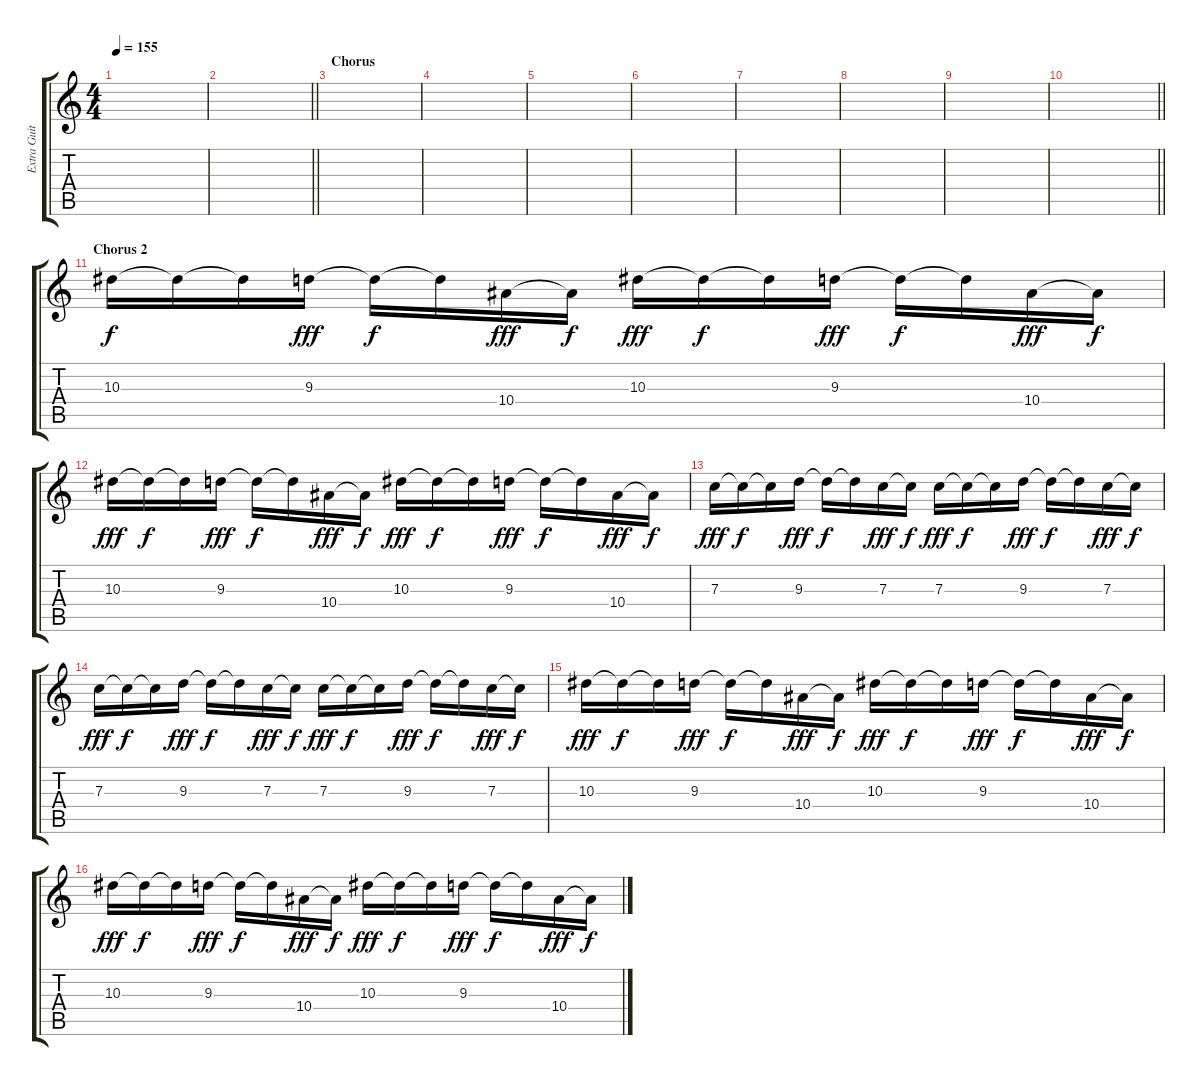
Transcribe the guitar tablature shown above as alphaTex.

\track ("Extra Guitar" "Extra Guit") {instrument distortionguitar}
\staff {score tabs}
\tuning (D4 A3 F3 C3 G2 C2) {hide}
\ts (4 4)
\tempo 155
\clef g2
\ks c
|
\barLineRight lightlight
|
\section ("" "Chorus")
|
|
|
|
|
|
|
\barLineRight lightlight
|
\section ("" "Chorus 2")
10.3.16 10.3{t}.16{dy f} 10.3{t}.16 9.3.16{dy fff} 9.3{t}.16{dy f} 9.3{t}.16 10.4.16{dy fff} 10.4{t}.16{dy f} 10.3.16{dy fff} 10.3{t}.16{dy f} 10.3{t}.16 9.3.16{dy fff} 9.3{t}.16{dy f} 9.3{t}.16 10.4.16{dy fff} 10.4{t}.16{dy f} |
10.3.16{dy fff} 10.3{t}.16{dy f} 10.3{t}.16 9.3.16{dy fff} 9.3{t}.16{dy f} 9.3{t}.16 10.4.16{dy fff} 10.4{t}.16{dy f} 10.3.16{dy fff} 10.3{t}.16{dy f} 10.3{t}.16 9.3.16{dy fff} 9.3{t}.16{dy f} 9.3{t}.16 10.4.16{dy fff} 10.4{t}.16{dy f} |
7.3.16{dy fff} 7.3{t}.16{dy f} 7.3{t}.16 9.3.16{dy fff} 9.3{t}.16{dy f} 9.3{t}.16 7.3.16{dy fff} 7.3{t}.16{dy f} 7.3.16{dy fff} 7.3{t}.16{dy f} 7.3{t}.16 9.3.16{dy fff} 9.3{t}.16{dy f} 9.3{t}.16 7.3.16{dy fff} 7.3{t}.16{dy f} |
7.3.16{dy fff} 7.3{t}.16{dy f} 7.3{t}.16 9.3.16{dy fff} 9.3{t}.16{dy f} 9.3{t}.16 7.3.16{dy fff} 7.3{t}.16{dy f} 7.3.16{dy fff} 7.3{t}.16{dy f} 7.3{t}.16 9.3.16{dy fff} 9.3{t}.16{dy f} 9.3{t}.16 7.3.16{dy fff} 7.3{t}.16{dy f} |
10.3.16{dy fff} 10.3{t}.16{dy f} 10.3{t}.16 9.3.16{dy fff} 9.3{t}.16{dy f} 9.3{t}.16 10.4.16{dy fff} 10.4{t}.16{dy f} 10.3.16{dy fff} 10.3{t}.16{dy f} 10.3{t}.16 9.3.16{dy fff} 9.3{t}.16{dy f} 9.3{t}.16 10.4.16{dy fff} 10.4{t}.16{dy f} |
10.3.16{dy fff} 10.3{t}.16{dy f} 10.3{t}.16 9.3.16{dy fff} 9.3{t}.16{dy f} 9.3{t}.16 10.4.16{dy fff} 10.4{t}.16{dy f} 10.3.16{dy fff} 10.3{t}.16{dy f} 10.3{t}.16 9.3.16{dy fff} 9.3{t}.16{dy f} 9.3{t}.16 10.4.16{dy fff} 10.4{t}.16{dy f}
